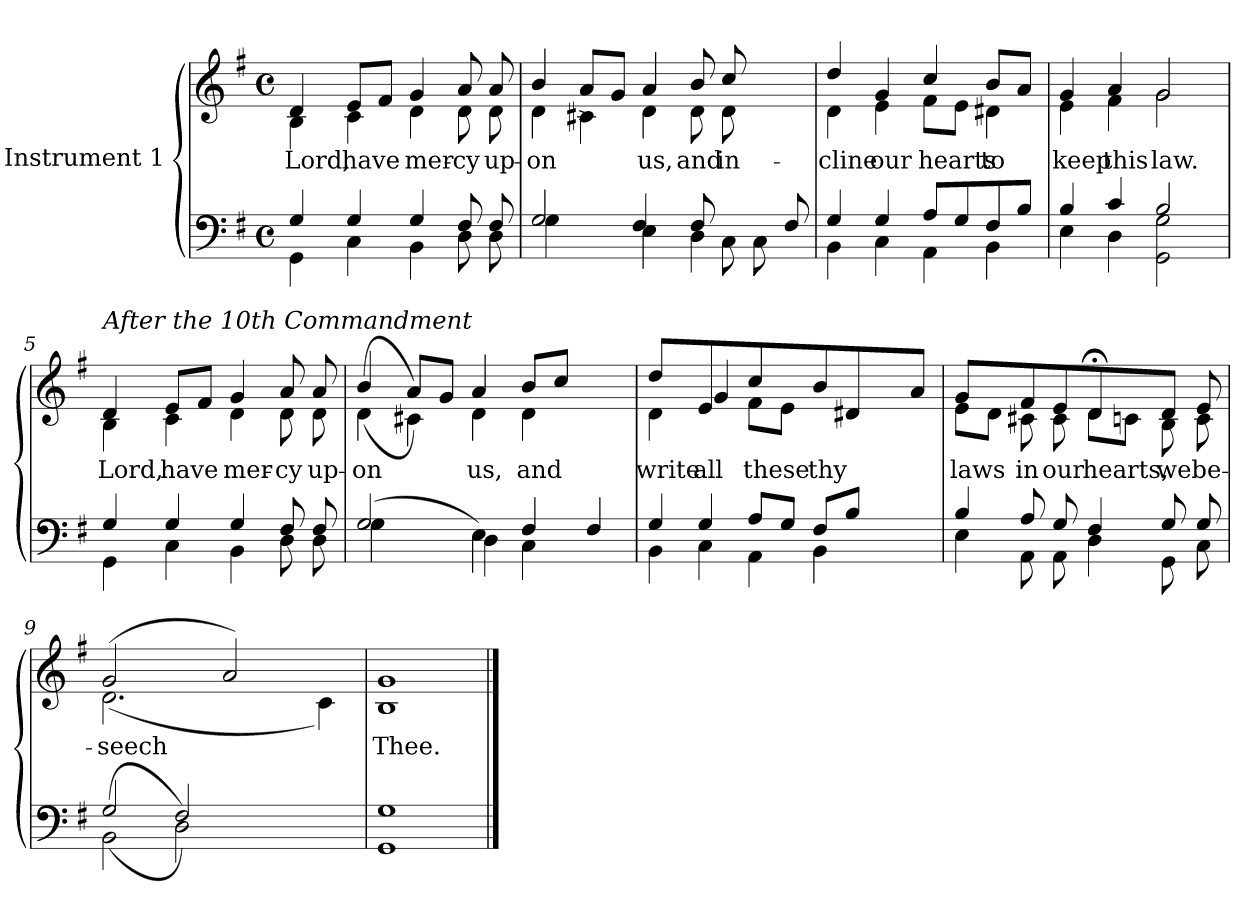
**kern	**kern	**text
*part2	*part1	*part1
*staff2	*staff1	*staff1
*I"Instrument 1	*I"Instrument 1	*
!!LO:PB:g=z
*stria5	*stria5	*
*clefF4	*clefG2	*
*k[f#]	*k[f#]	*
*G:	*G:	*
*M4/4	*M4/4	*
*met(c)	*met(c)	*
=1	=1	=1
*^	*^	*
!	!	!	!	!LO:LY:b:cj
4G/	4GG\	4B\	4d/	Lord,
!	!	!	!	!LO:LY:b:cj
4C\	4G/	4c\	8e/L	have
!	!	!	!	!LO:LY:b:cj
.	.	.	8f#/J	.
!	!	!	!	!LO:LY:b:cj
4BB\	4G/	4g/	4d\	mer-
!	!	!	!	!LO:LY:b:cj
8D\	8F#/	8a/	8d\	-cy
!	!	!	!	!LO:LY:b:cj
8F#/	8D\	8a/	8d\	up-
=2	=2	=2	=2	=2
!	!	!	!	!LO:LY:b:cj
2G/	4G\	4d\	4b/	-on
!	!	!	!	!LO:LY:b:cj
.	4ryy	4c#X\	8a^>/L	.
!	!	!	!	!LO:LY:b:cj
.	.	.	8g/J	.
!	!	!	!	!LO:LY:b:cj
4E\	4F#/	4a/	4d\	us,
!	!	!	!	!LO:LY:b:cj
4D\	8F#/	8b/	8d\	and
!	!	!	!	!LO:LY:b:cj
.	8C\	8cc/	8d\	in-
8C\	4ryy	4ryy	4ryy	.
8F#/	.	.	.	.
=3	=3	=3	=3	=3
!	!	!	!	!LO:LY:b:cj
4BB\	4G/	4dd/	4d\	-cline
!	!	!	!	!LO:LY:b:cj
4C\	4G/	4g/	4e\	our
!	!	!	!	!LO:LY:b:cj
4AA\	8A/L	4cc/	8f#\L	hearts
!	!	!	!	!LO:LY:b:cj
.	8G/	.	8e\J	.
!	!	!	!	!LO:LY:b:cj
4BB\	8F#/	4d#X\	8b/L	to
!	!	!	!	!LO:LY:b:cj
.	8B/J	.	8a/J	.
=4	=4	=4	=4	=4
!	!	!	!	!LO:LY:b:cj
4E\	4B/	4g/	4e\	keep
!	!	!	!	!LO:LY:b:cj
4D\	4c/	4f#\	4a/	this
!	!	!	!	!LO:LY:b:cj
2B/	2G\ 2GG\	2g/	2g\	law.
!!LO:LB:g=z	!!
=5	=5	=5	=5	=5
!	!	!LO:TX:a:i:t=After the 10th Commandment	!	!
!	!	!	!	!LO:LY:b:cj
4G/	4GG\	4B\	4d/	Lord,
!	!	!	!	!LO:LY:b:cj
4G/	4C\	4c\	8e/L	have
!	!	!	!	!LO:LY:b:cj
.	.	.	8f#/J	.
!	!	!	!	!LO:LY:b:cj
4BB\	4G/	4g/	4d\	mer-
!	!	!	!	!LO:LY:b:cj
8D\	8F#/	8a/	8d\	-cy
!	!	!	!	!LO:LY:b:cj
8F#/	8D\	8a/	8d\	up-
=6	=6	=6	=6	=6
!	!	!	!	!LO:LY:b:cj
(<2G/	4G\	(<4d\	(>4b/	-on
!	!	!	!	!LO:LY:b:cj
.	4ryy	4c#X\)	8a/L)	.
!	!	!	!	!LO:LY:b:cj
.	.	.	8g/J	.
!	!	!	!	!LO:LY:b:cj
4E\)	4D\	4d\	4a/	us,
!	!	!	!	!LO:LY:b:cj
4F#/	4C\	4d\	8b/L	and
!	!	!	!	!LO:LY:b:cj
.	.	.	8cc/J	.
4F#/	4ryy	4ryy	4ryy	.
=7	=7	=7	=7	=7
!	!	!	!	!LO:LY:b:cj
4BB\	4G/	4dd/	4d\	write
!	!	!	!	!LO:LY:b:cj
4C\	4G/	4e\	4g/	all
!	!	!	!	!LO:LY:b:cj
4AA\	8A/L	4cc/	8f#\L	these
!	!	!	!	!LO:LY:b:cj
.	8G/J	.	8e\J	.
!	!	!	!	!LO:LY:b:cj
4BB\	8F#/L	8b/	2ryy	thy
.	8B/J	4d#X\	.	.
4ryy	4ryy	.	.	.
!	!	!	!	!LO:LY:b:cj
.	.	8a/J	.	.
!!LO:LB:g=z	!!
=8	=8	=8	=8	=8
!	!	!	!	!LO:LY:b:cj
4E\	4B/	4g/	8e\L	laws
!	!	!	!	!LO:LY:b:cj
.	.	.	8d\J	.
!	!	!	!	!LO:LY:b:cj
8A/	8AA\	8f#/J	8c#X\	in
!	!	!	!	!LO:LY:b:cj
8G/	8AA\	8e/	8c#\	our
!	!	!	!	!LO:LY:b:cj
4F#/	4D\	4d;</	8d\L	hearts,
!	!	!	!	!LO:LY:b:cj
.	.	.	8cn\J	.
!	!	!	!	!LO:LY:b:cj
8GG\	8G/	8d/J	8B\	we
!	!	!	!	!LO:LY:b:cj
8G/	8C\	8e/	8c\	be-
=9	=9	=9	=9	=9
!	!	!	!	!LO:LY:b:cj
(<2BB\	(>2G/	(<2.d\	(>2g/	-seech
2D\)	2F#/)	.	1ryy	.
.	.	2a/)	.	.
2ryy	2ryy	.	.	.
!	!	!	!	!LO:LY:b:cj
.	.	4c\)	.	.
*v	*v	*	*	*
*	*v	*v	*
=10	=10	=10
!	!	!LO:LY:b:cj
1G 1GG	1g 1B	Thee.
==	==	==
*-	*-	*-
